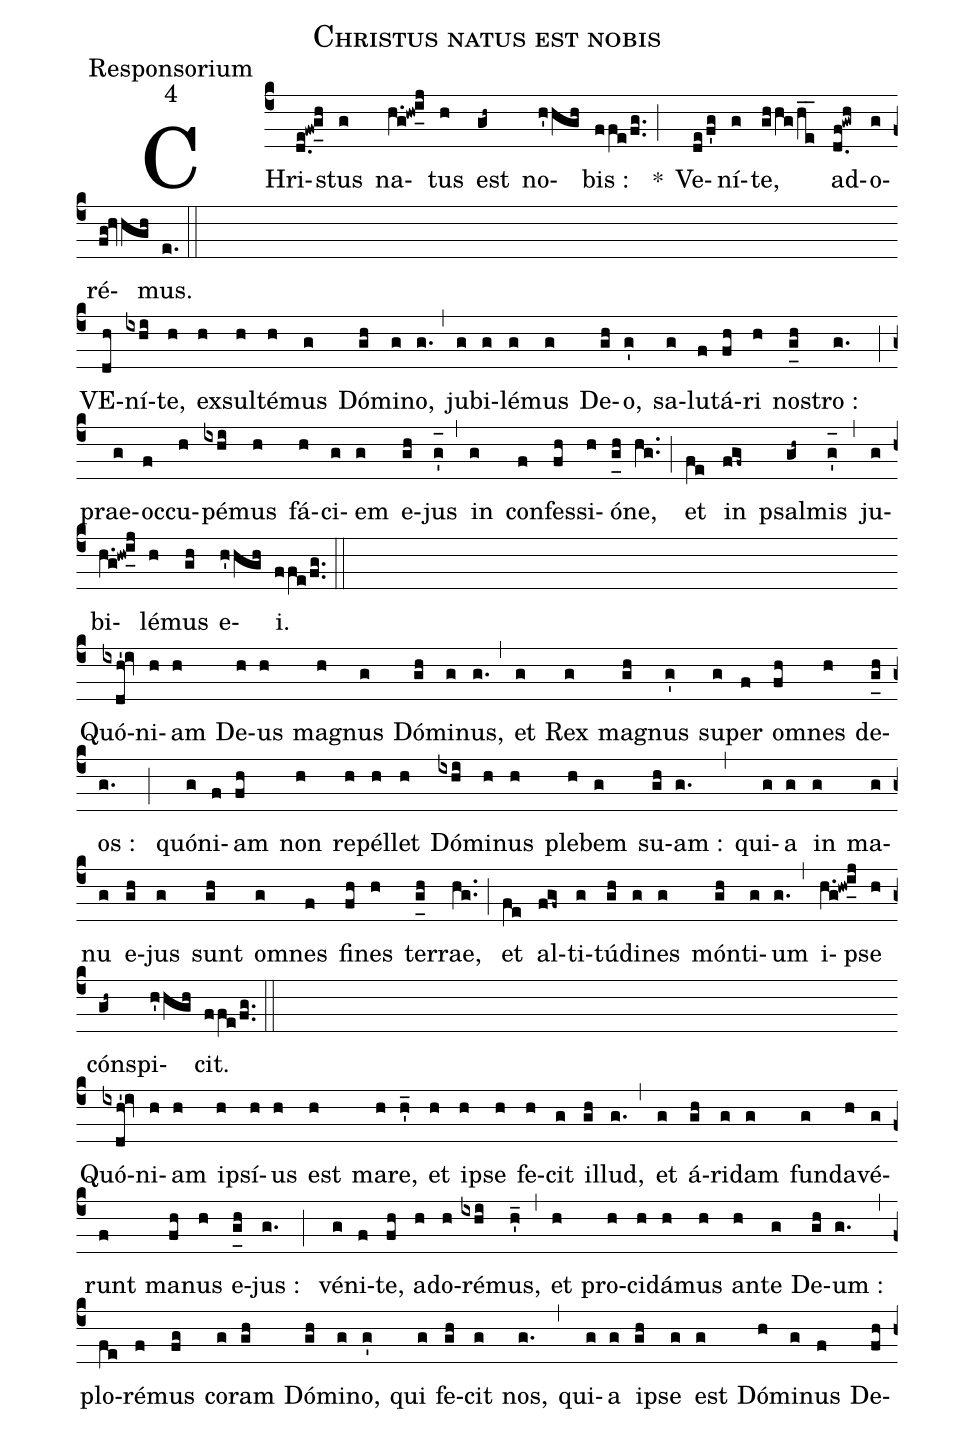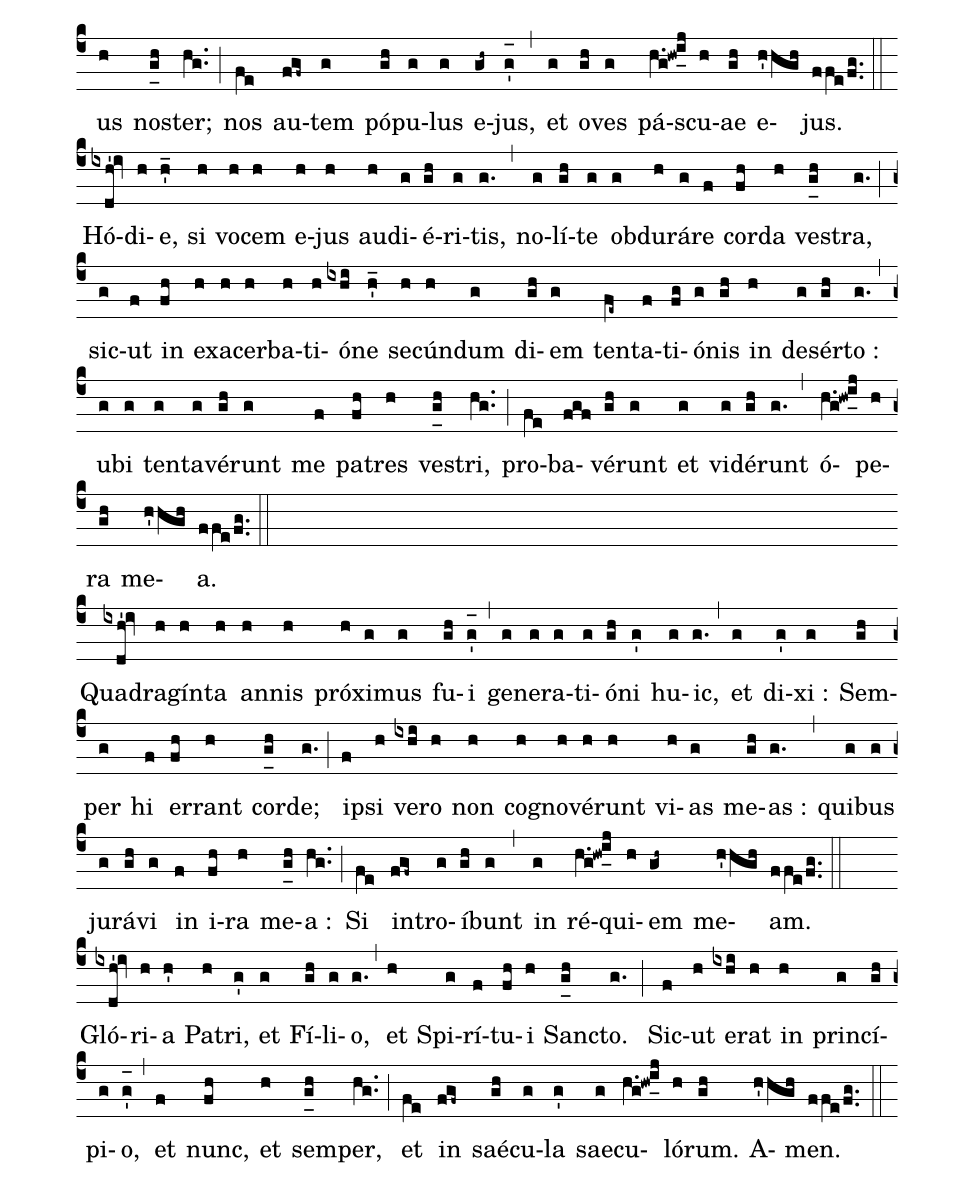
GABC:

name:Christus natus est nobis;
office-part:Responsorium;
mode:4;
%%
(c4) CHri(d.e!fw!g_[uh:l]h)stus(g) na(h.g!hw!i_[uh:l]j)tus(h) est(gh~) no(h'hgh)bis :(ffe/fg..) <clear>*(;) Ve(de/f'g)ní(g)te,(ghhg/he__) ad(d.0f!gwh)o(g)ré(fg!hvhgh)mus.(e.) (::) (Z-)

VE(dh)ní(ixhi)te,(h) ex(h)sul(h)té(h)mus(g) Dó(gh)mi(g)no,(g.) (,) ju(g)bi(g)lé(g)mus(g) De(gh)o,(g') sa(g)lu(f)tá(fh)ri(h) no(g_[uh:l]h)stro : (g.) (;) prae(g)oc(f)cu(h)pé(ixhi)mus(h) fá(h)ci(g)em(g) e(gh)jus(g'_[oh:h]) (,) in(g) con(f)fes(fh)si(h)ó(g_[uh:l]h)ne,(hg..) (;) et(fe) in(fgf~) psal(gh~)mis(g'_[oh:h]) (,) ju(g)bi(h.g!hw!i_[uh:l]j)lé(h)mus(gh) e(h'hgh)i.(ffe/fg..) (::) (Z-)

Quó(ixdh'!iv)ni(h)am(h) De(h)us(h) ma(h)gnus(g) Dó(gh)mi(g)nus,(g.) (,) et(g) Rex(g) ma(gh)gnus(g') su(g)per(f) o(fh)mnes(h) de(g_[uh:l]h)os : (g.) (;) quó(g)ni(f)am(fh) non(h) re(h)pél(h)let(h) Dó(ixhi)mi(h)nus(h) ple(h)bem(g) su(gh)am :(g.) (,) qui(g)a(g) in(g) ma(g)nu(g) e(gh)jus(g) sunt(gh) o(g)mnes(f) fi(fh)nes(h) ter(g_[uh:l]h)rae,(hg..) (;) et(fe) al(fgf~)ti(g)tú(gh)di(g)nes(g) món(gh)ti(g)um(g.) (,) i(h.g!hw!i_[uh:l]j)pse(h) cón(gh~)spi(h'hgh)cit.(ffe/fg..) (::) (Z-)

Quó(ixdh'!iv)ni(h)am(h) i(h)psí(h)us(h) est(h) ma(h)re,(h'_) et(h) i(h)pse(h) fe(h)cit(g) il(gh)lud,(g.) (,) et(g) á(gh)ri(g)dam(g) fun(g)da(h)vé(g)runt(f) ma(fh)nus(h) e(g_[uh:l]h)jus : (g.) (;) vé(g)ni(f)te,(fh) ad(h)o(h)ré(ixhi)mus,(h'_) (,) et(h) pro(h)ci(h)dá(h)mus(h) an(h)te(g) De(gh)um :(g.) (,) plo(fe)ré(f)mus(fg) co(g)ram(gh) Dó(gh)mi(g)no,(g') qui(g) fe(gh)cit(g) nos,(g.) (,) qui(g)a(g) i(gh)pse(g) est(g) Dó(h)mi(g)nus(f) De(fh)us(h) no(g_[uh:l]h)ster;(hg..) (;) nos(fe) au(fgf~)tem(g) pó(gh)pu(g)lus(g) e(gh~)jus,(g'_[oh:h]) (,) et(g) o(gh)ves(g) pá(h.g!hw!i_[uh:l]j)scu(h)ae(gh) e(h'hgh)jus.(ffe/fg..) (::) (Z-)

Hó(ixdh'!iv)di(h)e,(h'_) si(h) vo(h)cem(h) e(h)jus(h) au(h)di(g)é(gh)ri(g)tis,(g.) (,) no(g)lí(gh)te(g) ob(g)du(h)rá(g)re(f) cor(fh)da(h) ve(g_[uh:l]h)stra,(g.) (;) sic(g)ut(f) in(fh) ex(h)a(h)cer(h)ba(h)ti(h)ó(ixhi)ne(h'_) se(h)cún(h)dum(g) di(gh)em(g) ten(fe~)ta(f)ti(fg)ó(g)nis(gh) in(h) de(g)sér(gh)to :(g.) (,) u(g)bi(g) ten(g)ta(g)vé(gh)runt(g) me(f) pa(fh)tres(h) ve(g_[uh:l]h)stri,(hg..) (;) pro(fe)ba(fgf)vé(gh)runt(g) et(g) vi(g)dé(gh)runt(g.) (,) ó(h.g!hw!i_[uh:l]j)pe(h)ra(gh) me(h'hgh)a.(ffe/fg..) (::) (Z-)

Qua(ixdh'!iv)dra(h)gín(h)ta(h) an(h)nis(h) pró(h)xi(g)mus(g) fu(gh)i(g'_[oh:h]) (,) ge(g)ne(g)ra(g)ti(g)ó(gh)ni(g') hu(g)ic,(g.) (,) et(g) di(g')xi :(g) Sem(gh)per(g) hi(f) er(fh)rant(h) cor(g_[uh:l]h)de;(g.) (;) i(f)psi(h) ve(ixhi)ro(h) non(h) co(h)gno(h)vé(h)runt(h) vi(h)as(g) me(gh)as :(g.) (,) qui(g)bus(g) ju(g)rá(gh)vi(g) in(f) i(fh)ra(h) me(g_[uh:l]h)a :(hg..) (;) Si(fe) in(fgf~)tro(g)í(gh)bunt(g) (,) in(g) ré(h.g!hw!i_[uh:l]j)qui(h)em(gh~) me(h'hgh)am.(ffe/fg..) (::) (Z-)

Gló(ixdh'!iv)ri(h)a(h') Pa(h)tri,(g') et(g) Fí(gh)li(g)o,(g.) (,) et(h) Spi(g)rí(f)tu(fh)i(h) San(g_[uh:l]h)cto. (g.) (;) Sic(f)ut(h) e(ixhi)rat(h) in(h) prin(g)cí(gh)pi(g)o,(g'_[oh:h]) (,) et(f) nunc,(fh) et(h) sem(g_[uh:l]h)per,(hg..) (;) et(fe) in(fgf~) saé(gh)cu(g)la(g') sae(g)cu(h.g!hw!i_[uh:l]j)ló(h)rum.(gh) A(h'hgh)men.(ffe/fg..) (::)
